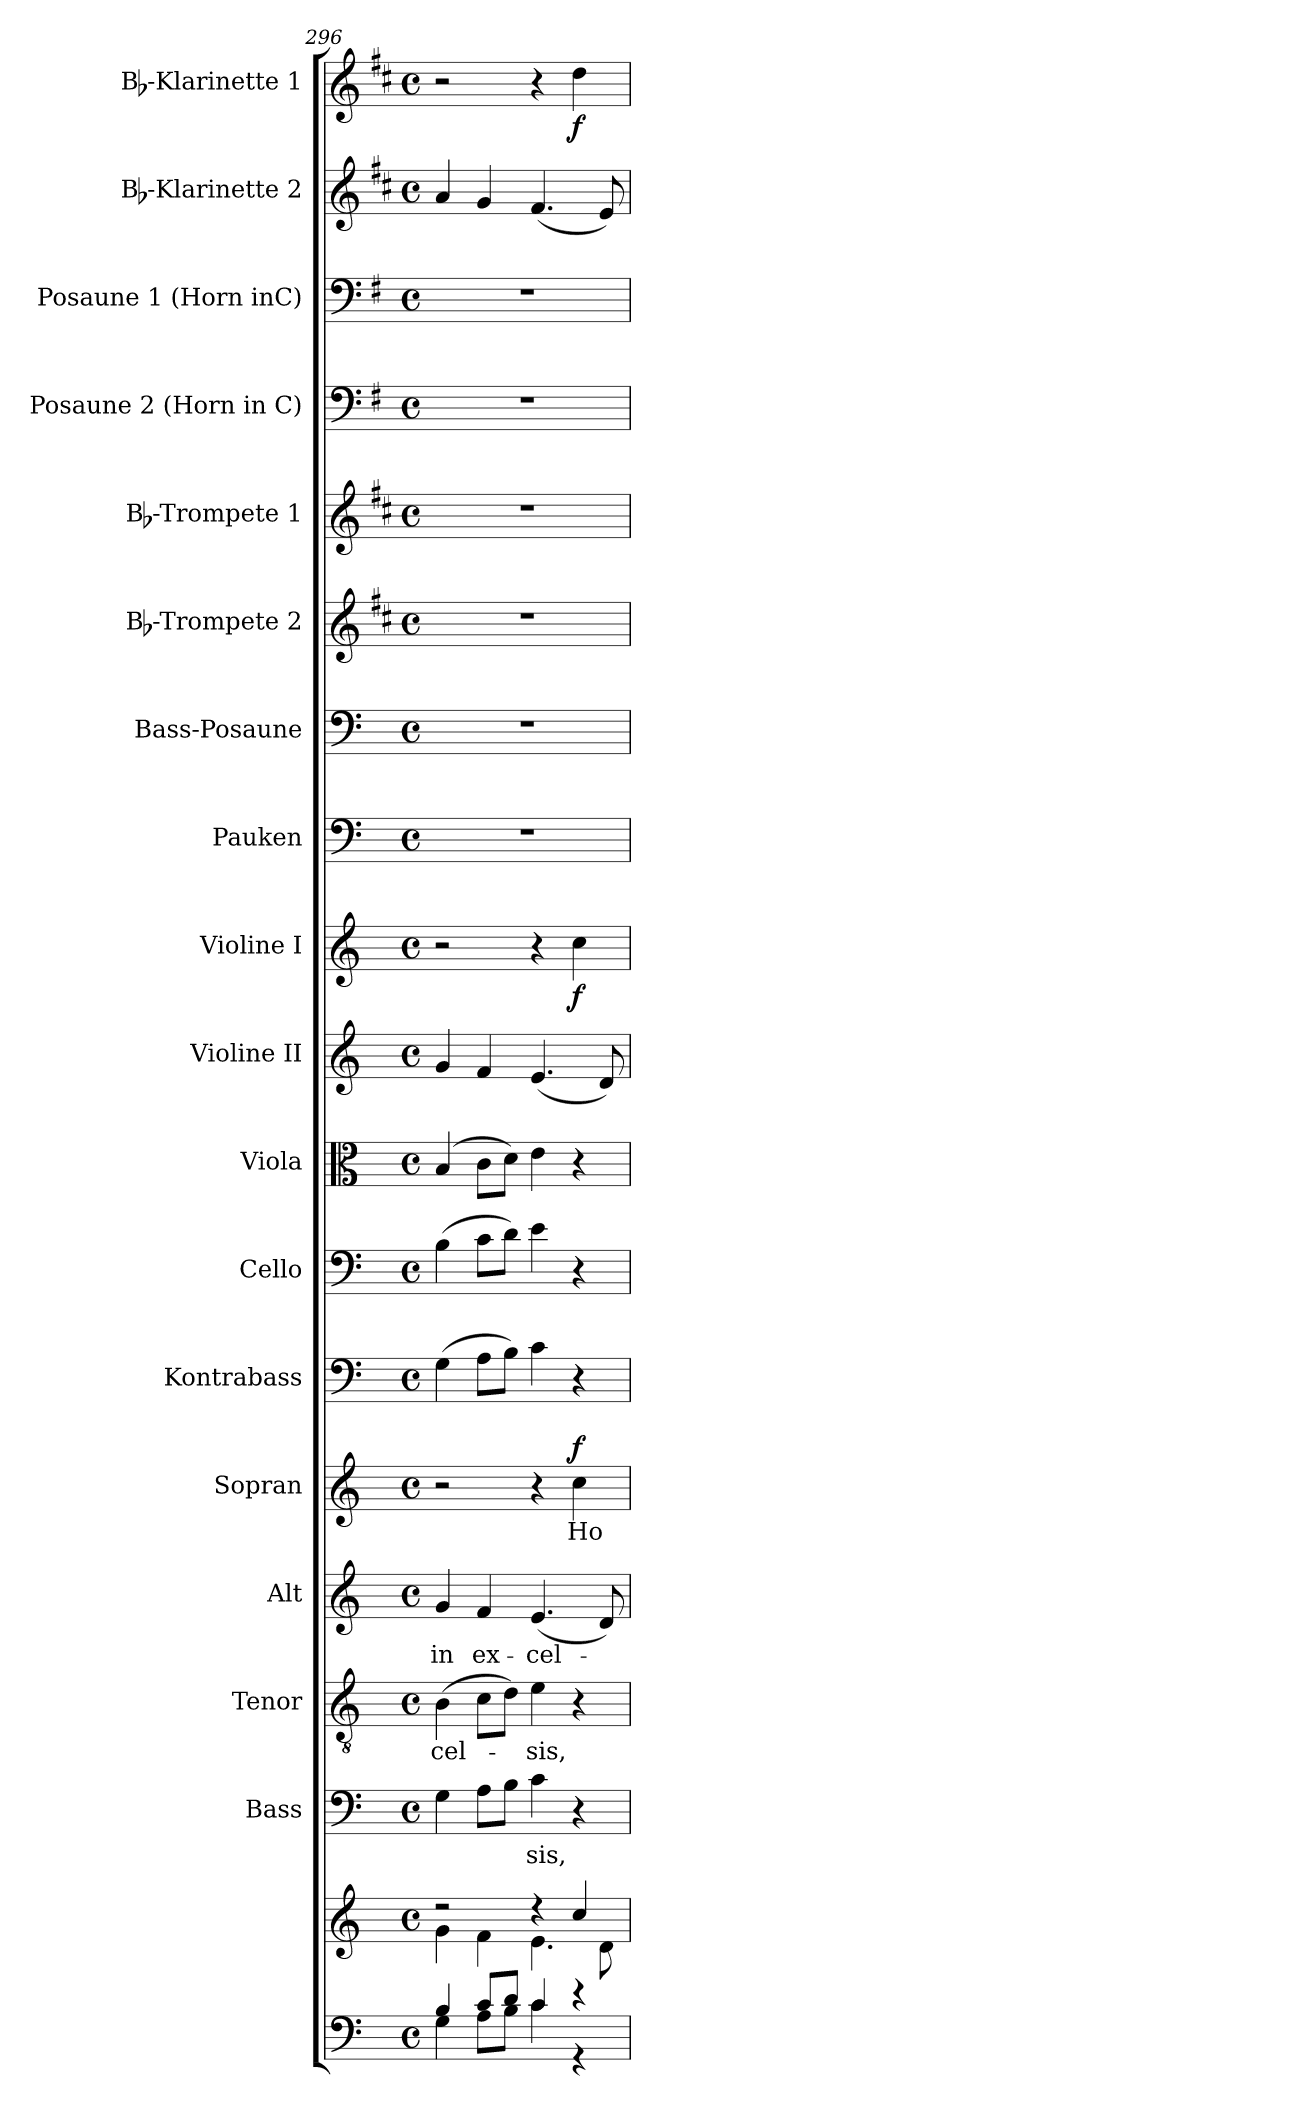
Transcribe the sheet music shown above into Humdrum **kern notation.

**kern	**kern	**kern	**text	**kern	**text	**kern	**text	**kern	**text	**dynam	**kern	**kern	**kern	**kern	**kern	**dynam	**kern	**kern	**kern	**kern	**kern	**kern	**kern	**kern	**dynam
*part18	*part18	*part17	*part17	*part16	*part16	*part15	*part15	*part14	*part14	*part14	*part13	*part12	*part11	*part10	*part9	*part9	*part8	*part7	*part6	*part5	*part4	*part3	*part2	*part1	*part1
*staff19	*staff18	*staff17	*staff17	*staff16	*staff16	*staff15	*staff15	*staff14	*staff14	*staff14	*staff13	*staff12	*staff11	*staff10	*staff9	*staff9	*staff8	*staff7	*staff6	*staff5	*staff4	*staff3	*staff2	*staff1	*staff1
*	*	*I"Bass	*	*I"Tenor	*	*I"Alt	*	*I"Sopran	*	*	*I"Kontrabass	*I"Cello	*I"Viola	*I"Violine II	*I"Violine I	*	*I"Pauken	*I"Bass-Posaune	*I"Bb-Trompete 2	*I"Bb-Trompete 1	*I"Posaune 2 (Horn in C)	*I"Posaune 1 (Horn inC)	*I"Bb-Klarinette 2	*I"Bb-Klarinette 1	*
*	*	*I'B.	*	*I'T.	*	*I'A.	*	*I'S.	*	*	*I'Kb.	*	*I'Vla.	*I'Vl. II	*I'Vl. I	*	*I'Pk.	*I'B-Pos.	*I'Bb Trp. 2	*I'Bb Trp. 1	*I'Pos. 2	*I'Pos. 1	*I'Bb Kl. 2	*I'Bb Kl. 1	*
*clefF4	*clefG2	*clefF4	*	*clefGv2	*	*clefG2	*	*clefG2	*	*	*clefF4	*clefF4	*clefC3	*clefG2	*clefG2	*	*clefF4	*clefF4	*clefG2	*clefG2	*clefF4	*clefF4	*clefG2	*clefG2	*
*	*	*	*	*	*	*	*	*	*	*	*ITrd7c12	*	*	*	*	*	*	*	*ITrd1c2	*ITrd1c2	*ITrd4c7	*ITrd4c7	*ITrd1c2	*ITrd1c2	*
*k[]	*k[]	*k[]	*	*k[]	*	*k[]	*	*k[]	*	*	*k[]	*k[]	*k[]	*k[]	*k[]	*	*k[]	*k[]	*k[]	*k[]	*k[]	*k[]	*k[]	*k[]	*
*C:	*C:	*C:	*	*C:	*	*C:	*	*C:	*	*	*C:	*C:	*C:	*C:	*C:	*	*C:	*C:	*C:	*C:	*C:	*C:	*C:	*C:	*
*M4/4	*M4/4	*M4/4	*	*M4/4	*	*M4/4	*	*M4/4	*	*	*M4/4	*M4/4	*M4/4	*M4/4	*M4/4	*	*M4/4	*M4/4	*M4/4	*M4/4	*M4/4	*M4/4	*M4/4	*M4/4	*
*met(c)	*met(c)	*met(c)	*	*met(c)	*	*met(c)	*	*met(c)	*	*	*met(c)	*met(c)	*met(c)	*met(c)	*met(c)	*	*met(c)	*met(c)	*met(c)	*met(c)	*met(c)	*met(c)	*met(c)	*met(c)	*
=296	=296	=296	=296	=296	=296	=296	=296	=296	=296	=296	=296	=296	=296	=296	=296	=296	=296	=296	=296	=296	=296	=296	=296	=296	=296
*^	*^	*	*	*	*	*	*	*	*	*	*	*	*	*	*	*	*	*	*	*	*	*	*	*	*
!	!	!	!	!	!	!	!LO:LY:b	!	!LO:LY:b	!	!	!	!	!	!	!	!	!	!	!	!	!	!	!	!	!	!
4B/	4G\	2rdd	4g\	4G\	.	(>4B\	-cel-	4g/	in	2r	.	.	(>4GG\	(>4B\	(4B/	4g/	2r	.	1r	1r	1r	1r	1r	1r	4g/	2r	.
!	!	!	!	!	!	!	!	!	!LO:LY:b	!	!	!	!	!	!	!	!	!	!	!	!	!	!	!	!	!	!
8c/L	8A\L	.	4f\	8A\L	.	8c\L	.	4f/	ex-	.	.	.	8AA\L	8c\L	8c\L	4f/	.	.	.	.	.	.	.	.	4f/	.	.
8d/J	8B\J	.	.	8B\J	.	8d\J)	.	.	.	.	.	.	8BB\J)	8d\J)	8d\J)	.	.	.	.	.	.	.	.	.	.	.	.
!	!	!	!	!	!LO:LY:b	!	!LO:LY:b	!	!LO:LY:b	!	!	!	!	!	!	!	!	!	!	!	!	!	!	!	!	!	!
4c/	4c\	4rdd	4.e\	4c\	-sis,	4e\	-sis,	(<4.e/	-cel-	4r	.	.	4C\	4e\	4e\	(<4.e/	4r	.	.	.	.	.	.	.	(<4.e/	4r	.
!	!	!	!	!	!	!	!	!	!	!	!LO:LY:b	!LO:DY:a	!	!	!	!	!	!LO:DY:b	!	!	!	!	!	!	!	!	!LO:DY:b
4r	4r	4cc/	.	4r	.	4r	.	.	.	4cc\	Ho-	f	4r	4r	4r	.	4cc\	f	.	.	.	.	.	.	.	4cc\	f
.	.	.	8d\	.	.	.	.	8d/)	.	.	.	.	.	.	.	8d/)	.	.	.	.	.	.	.	.	8d/)	.	.
*v	*v	*	*	*	*	*	*	*	*	*	*	*	*	*	*	*	*	*	*	*	*	*	*	*	*	*	*
*	*v	*v	*	*	*	*	*	*	*	*	*	*	*	*	*	*	*	*	*	*	*	*	*	*	*	*
=	=	=	=	=	=	=	=	=	=	=	=	=	=	=	=	=	=	=	=	=	=	=	=	=	=
*-	*-	*-	*-	*-	*-	*-	*-	*-	*-	*-	*-	*-	*-	*-	*-	*-	*-	*-	*-	*-	*-	*-	*-	*-	*-
